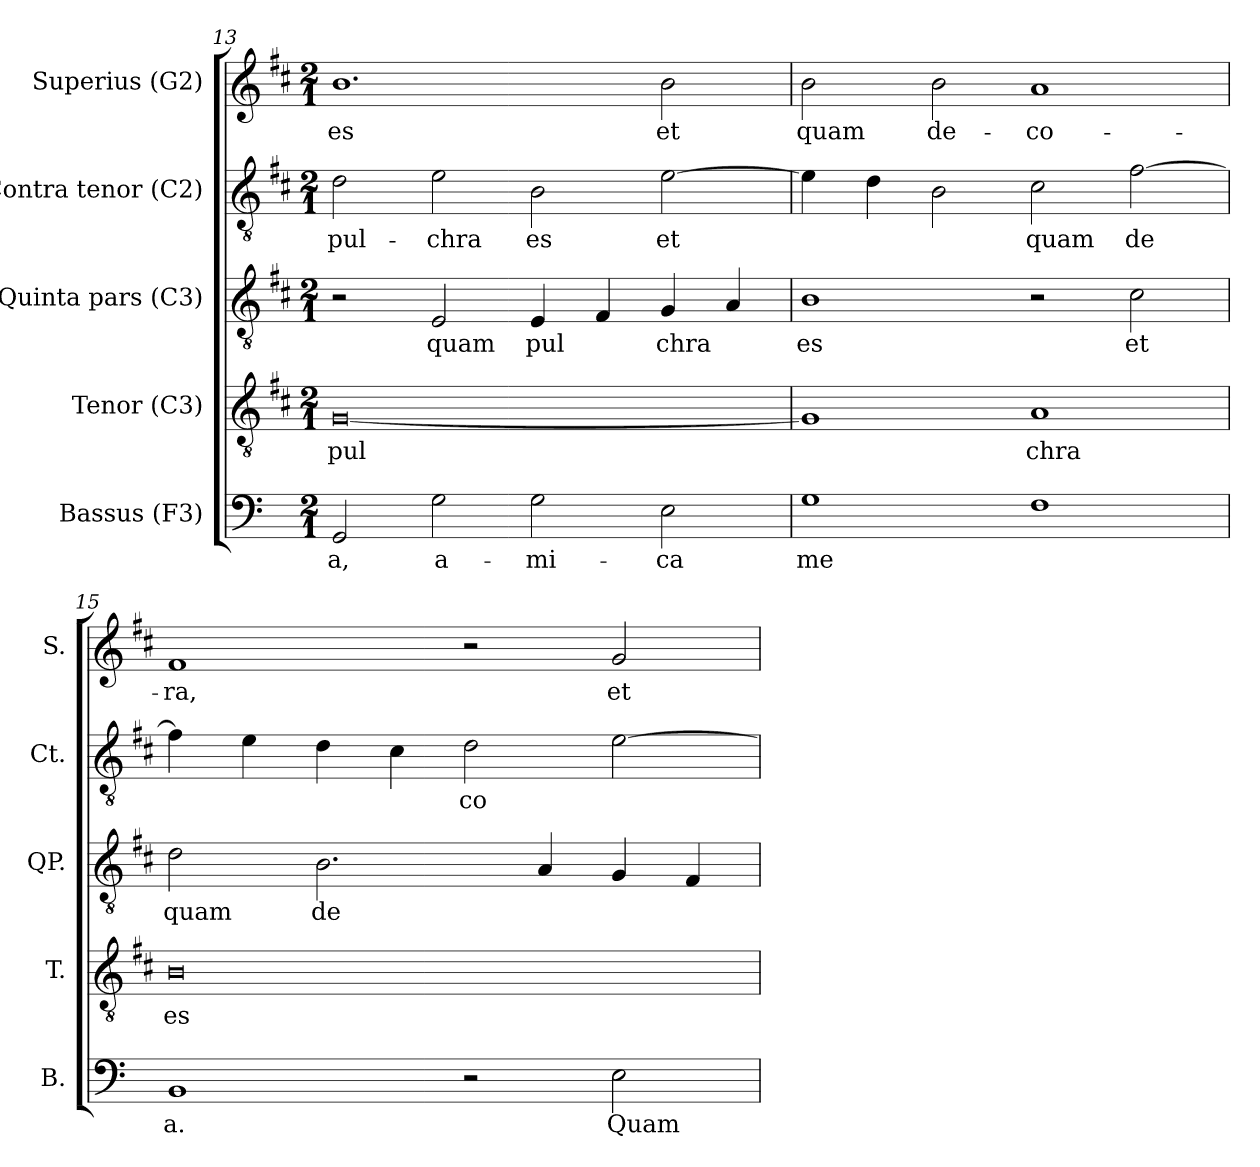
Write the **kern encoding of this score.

**kern	**text	**kern	**text	**kern	**text	**kern	**text	**kern	**text
*part5	*part5	*part4	*part4	*part3	*part3	*part2	*part2	*part1	*part1
*staff5	*staff5	*staff4	*staff4	*staff3	*staff3	*staff2	*staff2	*staff1	*staff1
*I"Bassus (F3)	*	*I"Tenor (C3)	*	*I"Quinta pars (C3)	*	*I"Contra tenor (C2)	*	*I"Superius (G2)	*
*I'B.	*	*I'T.	*	*I'QP.	*	*I'Ct.	*	*I'S.	*
*clefF4	*	*clefGv2	*	*clefGv2	*	*clefGv2	*	*clefG2	*
*k[]	*	*k[f#c#]	*	*k[f#c#]	*	*k[f#c#]	*	*k[f#c#]	*
*C:	*	*D:	*	*D:	*	*D:	*	*D:	*
*M2/1	*	*M2/1	*	*M2/1	*	*M2/1	*	*M2/1	*
=13	=13	=13	=13	=13	=13	=13	=13	=13	=13
!	!LO:LY:b:rj	!	!LO:LY:b	!	!	!	!LO:LY:b:cj	!	!LO:LY:b:cj
2GG/	-a,	[<0G	pul-	2r	.	2d\	pul-	1.b	es
!	!LO:LY:b:rj	!	!	!	!LO:LY:b	!	!LO:LY:b:cj	!	!
2G\	a-	.	.	2E/	quam	2e\	-chra	.	.
!	!LO:LY:b:rj	!	!	!	!LO:LY:b	!	!LO:LY:b:cj	!	!
2G\	-mi-	.	.	4E/	pul-	2B\	es	.	.
!	!	!	!	!	!LO:LY:b	!	!	!	!
.	.	.	.	4F#/	--	.	.	.	.
!	!LO:LY:b:rj	!	!	!	!LO:LY:b	!	!LO:LY:b:cj	!	!LO:LY:b:cj
2E\	-ca	.	.	4G/	-chra	[>2e\	et	2b\	et
!	!	!	!	!	!LO:LY:b	!	!	!	!
.	.	.	.	4A/	.	.	.	.	.
=14	=14	=14	=14	=14	=14	=14	=14	=14	=14
!	!LO:LY:b:rj	!	!LO:LY:b	!	!LO:LY:b	!	!LO:LY:b:cj	!	!LO:LY:b:cj
1G	me-	1G]	--	1B	es	4e\]	.	2b\	quam
!	!	!	!	!	!	!	!LO:LY:b:cj	!	!
.	.	.	.	.	.	4d\	.	.	.
!	!	!	!	!	!	!	!LO:LY:b:cj	!	!LO:LY:b:cj
.	.	.	.	.	.	2B\	.	2b\	de-
!	!LO:LY:b:rj	!	!LO:LY:b	!	!	!	!LO:LY:b:cj	!	!LO:LY:b:cj
1F	--	1A	-chra	2r	.	2c#\	quam	1a	-co-
!	!	!	!	!	!LO:LY:b	!	!LO:LY:b:cj	!	!
.	.	.	.	2c#\	et	[>2f#\	de-	.	.
=15	=15	=15	=15	=15	=15	=15	=15	=15	=15
!	!LO:LY:b:rj	!	!LO:LY:b	!	!LO:LY:b	!	!LO:LY:b:cj	!	!LO:LY:b:cj
1BB	-a.	0B	es	2d\	quam	4f#\]	--	1f#	-ra,
!	!	!	!	!	!	!	!LO:LY:b:cj	!	!
.	.	.	.	.	.	4e\	--	.	.
!	!	!	!	!	!LO:LY:b	!	!LO:LY:b:cj	!	!
.	.	.	.	2.B\	de-	4d\	--	.	.
!	!	!	!	!	!	!	!LO:LY:b:cj	!	!
.	.	.	.	.	.	4c#\	--	.	.
!	!	!	!	!	!	!	!LO:LY:b:cj	!	!
2r	.	.	.	.	.	2d\	-co-	2r	.
!	!	!	!	!	!LO:LY:b	!	!	!	!
.	.	.	.	4A/	--	.	.	.	.
!	!LO:LY:b:rj	!	!	!	!LO:LY:b	!	!LO:LY:b:cj	!	!LO:LY:b:cj
2E\	Quam	.	.	4G/	--	[<2e\	--	2g/	et
!	!	!	!	!	!LO:LY:b	!	!	!	!
.	.	.	.	4F#/	--	.	.	.	.
=	=	=	=	=	=	=	=	=	=
*-	*-	*-	*-	*-	*-	*-	*-	*-	*-
